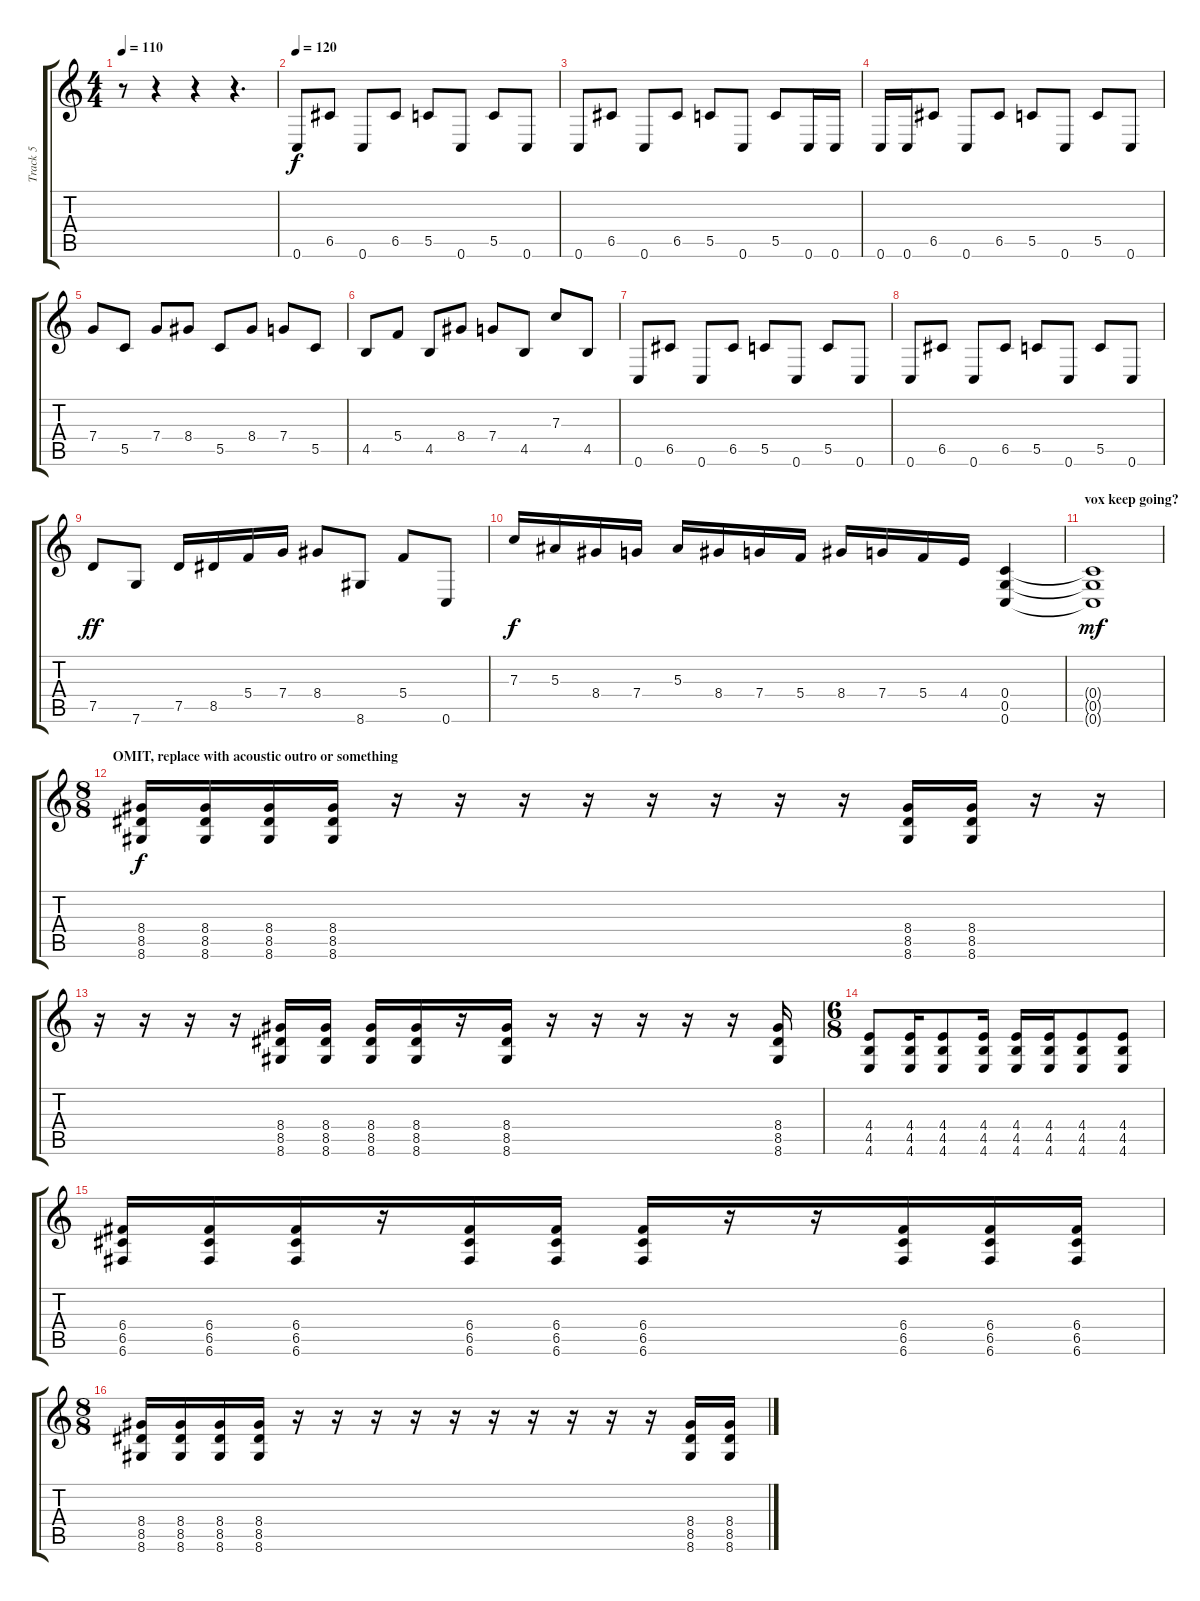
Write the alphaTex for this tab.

\track ("Track 5" "Track 5") {instrument distortionguitar}
\staff {score tabs}
\tuning (D4 A3 F3 C3 G2 C2) {hide}
\ts (4 4)
\tempo 110
\clef g2
\ks c
r.8{dy f} r.4 r.4 r.4{d} |
\tempo 120
0.6.8 6.5.8 0.6.8 6.5.8 5.5.8 0.6.8 5.5.8 0.6.8 |
0.6.8 6.5.8 0.6.8 6.5.8 5.5.8 0.6.8 5.5.8 0.6.16 0.6.16 |
0.6.16 0.6.16 6.5.8 0.6.8 6.5.8 5.5.8 0.6.8 5.5.8 0.6.8 |
7.4.8 5.5.8 7.4.8 8.4.8 5.5.8 8.4.8 7.4.8 5.5.8 |
4.5.8 5.4.8 4.5.8 8.4.8 7.4.8 4.5.8 7.3.8 4.5.8 |
0.6.8 6.5.8 0.6.8 6.5.8 5.5.8 0.6.8 5.5.8 0.6.8 |
0.6.8 6.5.8 0.6.8 6.5.8 5.5.8 0.6.8 5.5.8 0.6.8 |
7.5.8{dy ff} 7.6.8 7.5.16 8.5.16 5.4.16 7.4.16 8.4.8 8.6.8 5.4.8 0.6.8 |
7.3.16{dy f} 5.3.16 8.4.16 7.4.16 5.3.16 8.4.16 7.4.16 5.4.16 8.4.16 7.4.16 5.4.16 4.4.16 (0.4 0.5 0.6).4 |
\section ("" "vox keep going?")
(0.4{t} 0.5{t} 0.6{t}).1{dy mf} |
\ts (8 8)
\section ("" "OMIT, replace with acoustic outro or something")
(8.4 8.5 8.6).16{dy f} (8.4 8.5 8.6).16 (8.4 8.5 8.6).16 (8.4 8.5 8.6).16 r.16 r.16 r.16 r.16 r.16 r.16 r.16 r.16 (8.4 8.5 8.6).16 (8.4 8.5 8.6).16 r.16 r.16 |
r.16 r.16 r.16 r.16 (8.4 8.5 8.6).16 (8.4 8.5 8.6).16 (8.4 8.5 8.6).16 (8.4 8.5 8.6).16 r.16 (8.4 8.5 8.6).16 r.16 r.16 r.16 r.16 r.16 (8.4 8.5 8.6).16 |
\ts (6 8)
(4.4 4.5 4.6).8 (4.4 4.5 4.6).16 (4.4 4.5 4.6).8 (4.4 4.5 4.6).16 (4.4 4.5 4.6).16 (4.4 4.5 4.6).16 (4.4 4.5 4.6).8 (4.4 4.5 4.6).8 |
(6.4 6.5 6.6).16 (6.4 6.5 6.6).16 (6.4 6.5 6.6).16 r.16 (6.4 6.5 6.6).16 (6.4 6.5 6.6).16 (6.4 6.5 6.6).16 r.16 r.16 (6.4 6.5 6.6).16 (6.4 6.5 6.6).16 (6.4 6.5 6.6).16 |
\ts (8 8)
(8.4 8.5 8.6).16 (8.4 8.5 8.6).16 (8.4 8.5 8.6).16 (8.4 8.5 8.6).16 r.16 r.16 r.16 r.16 r.16 r.16 r.16 r.16 r.16 r.16 (8.4 8.5 8.6).16 (8.4 8.5 8.6).16
